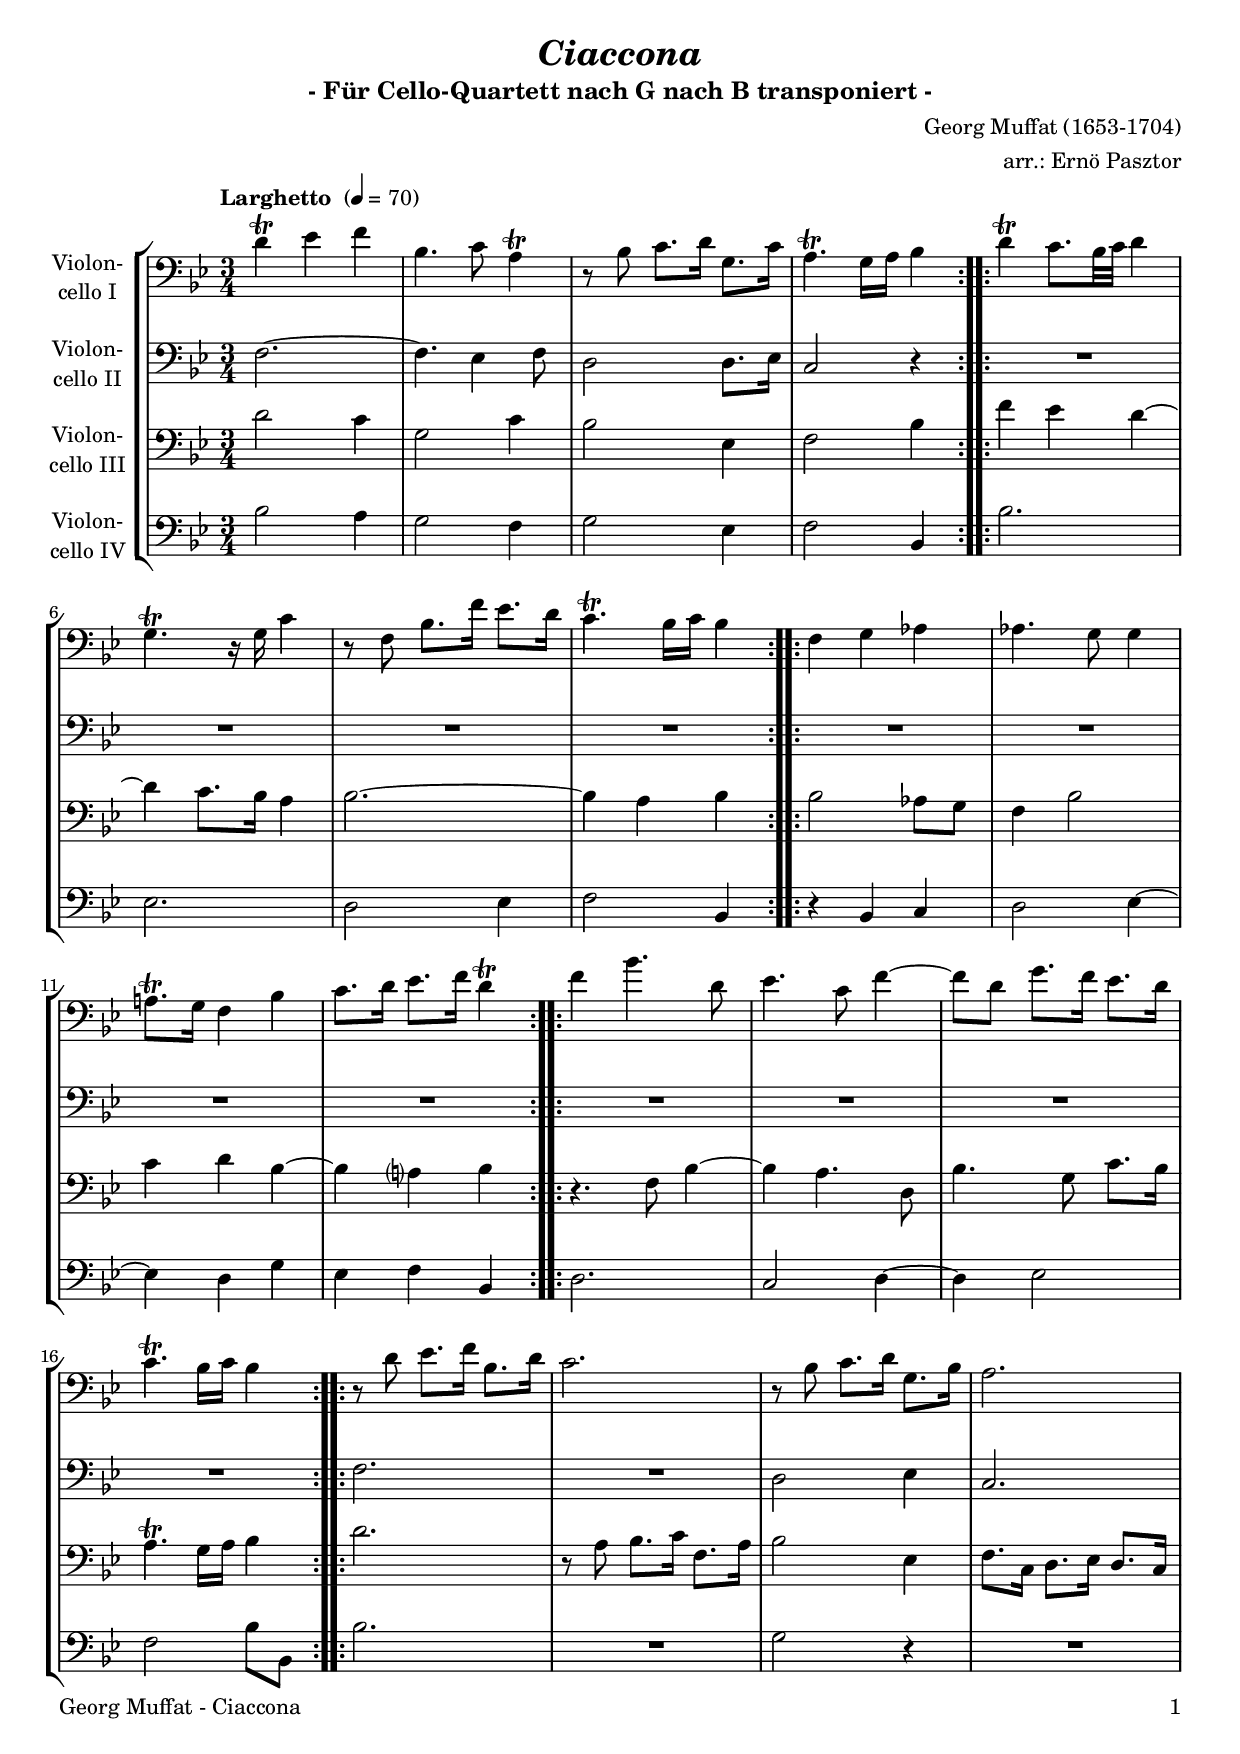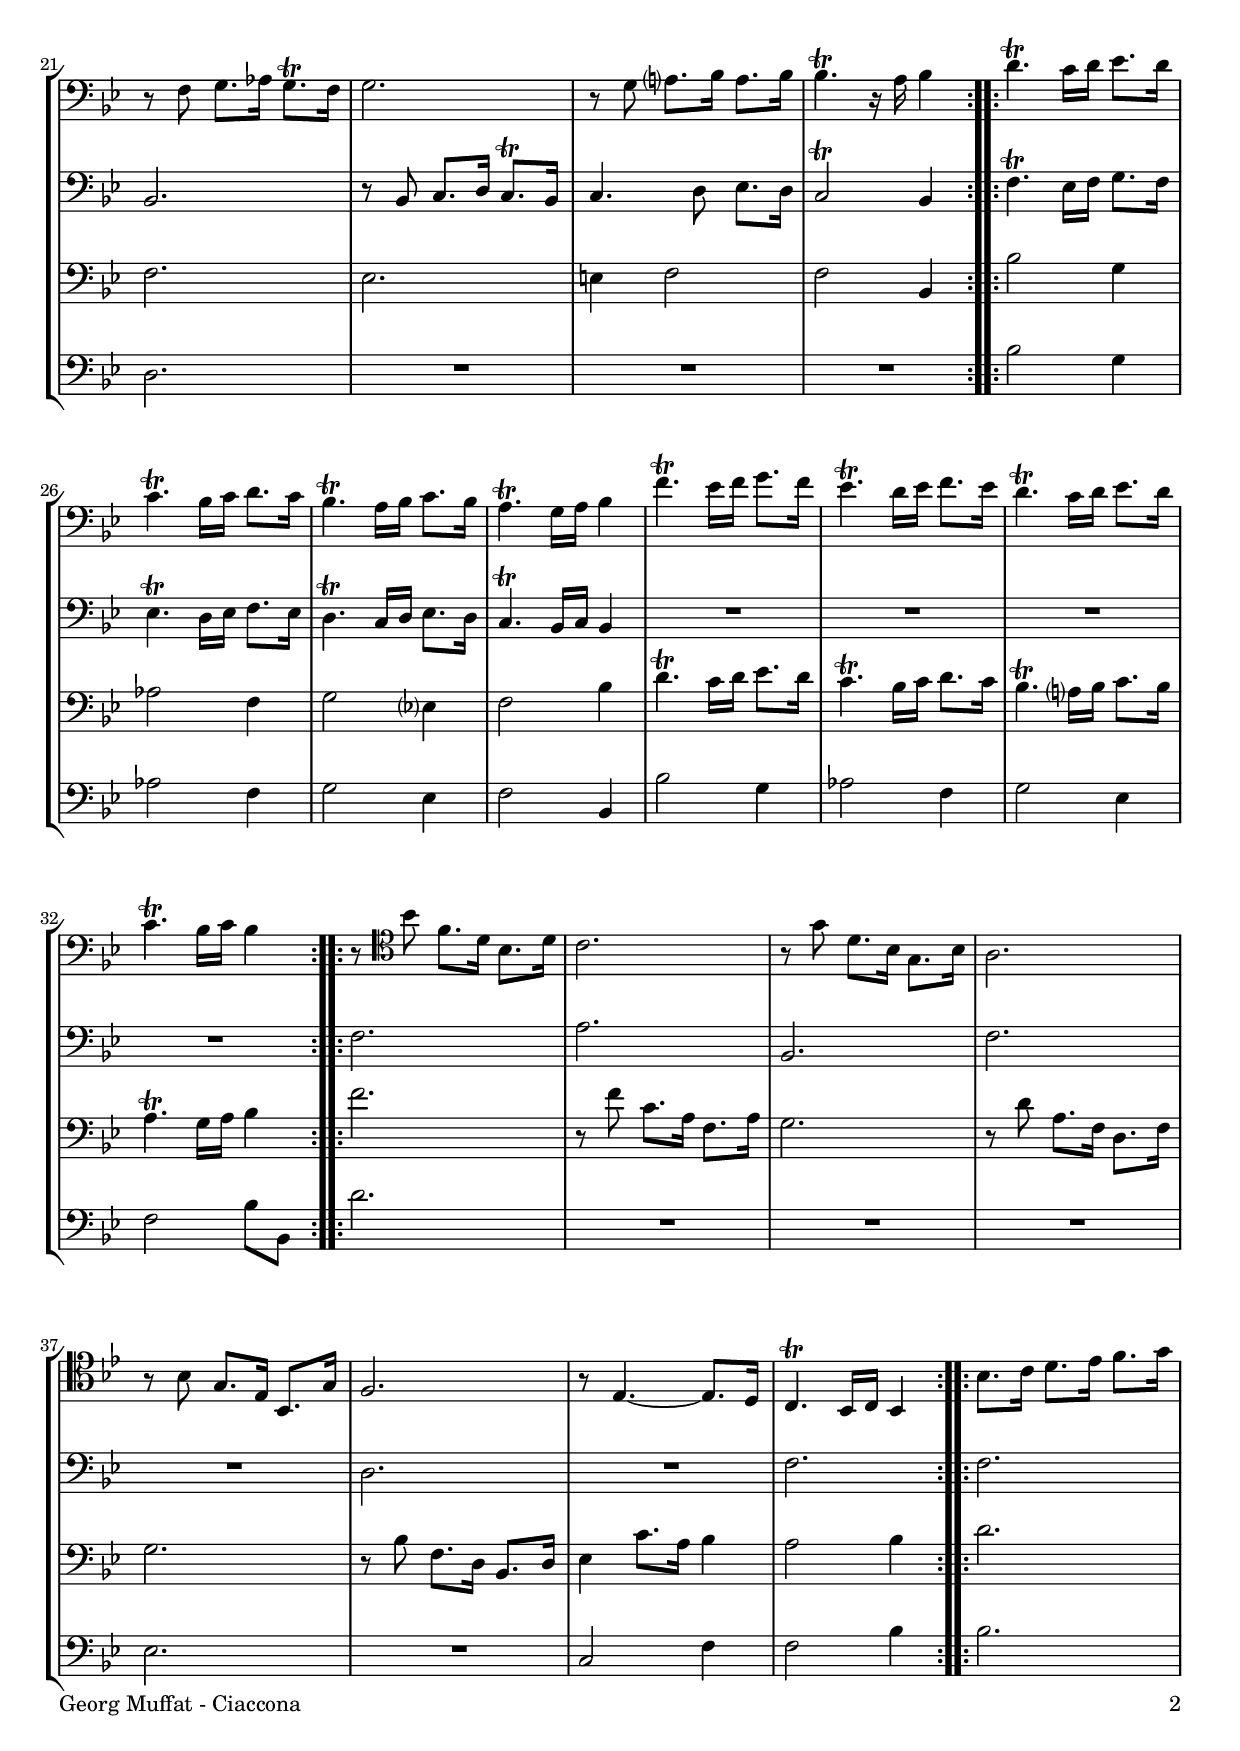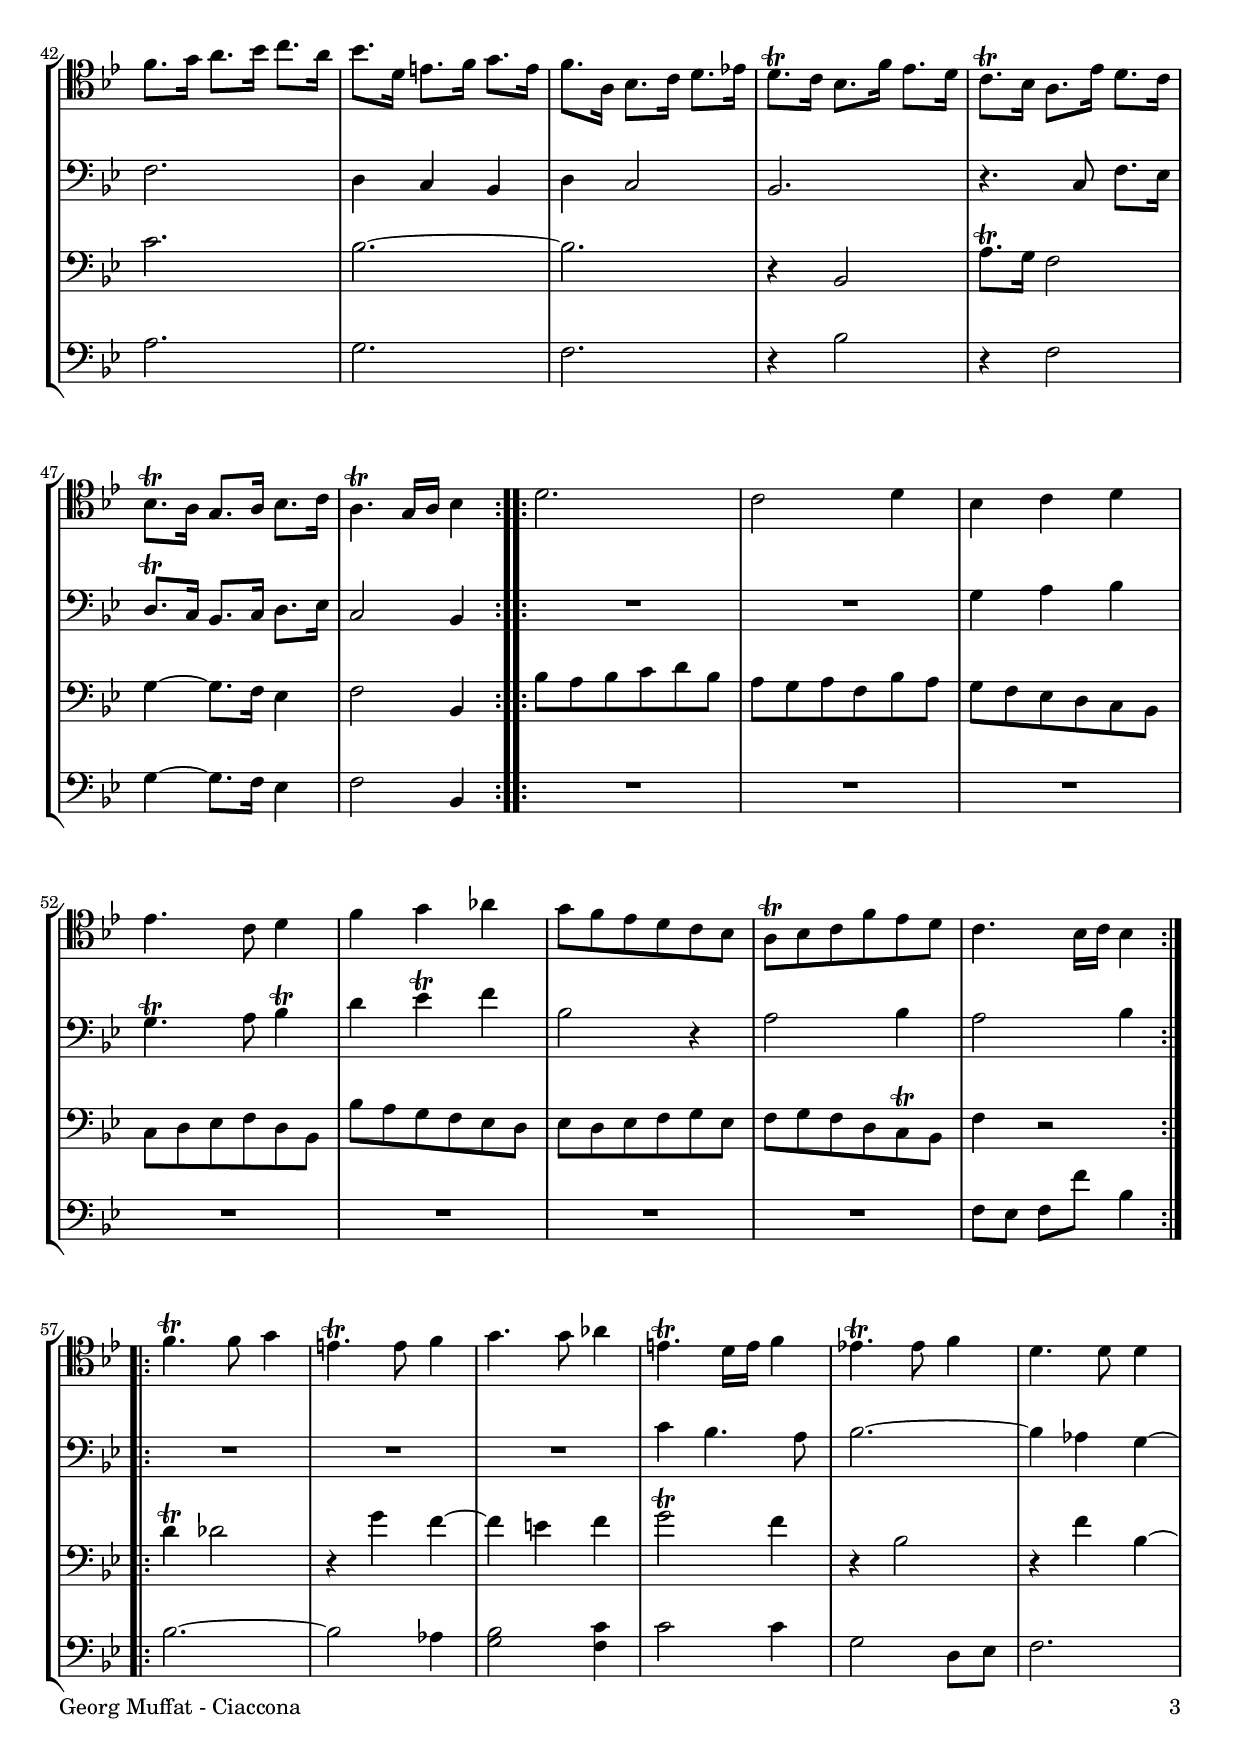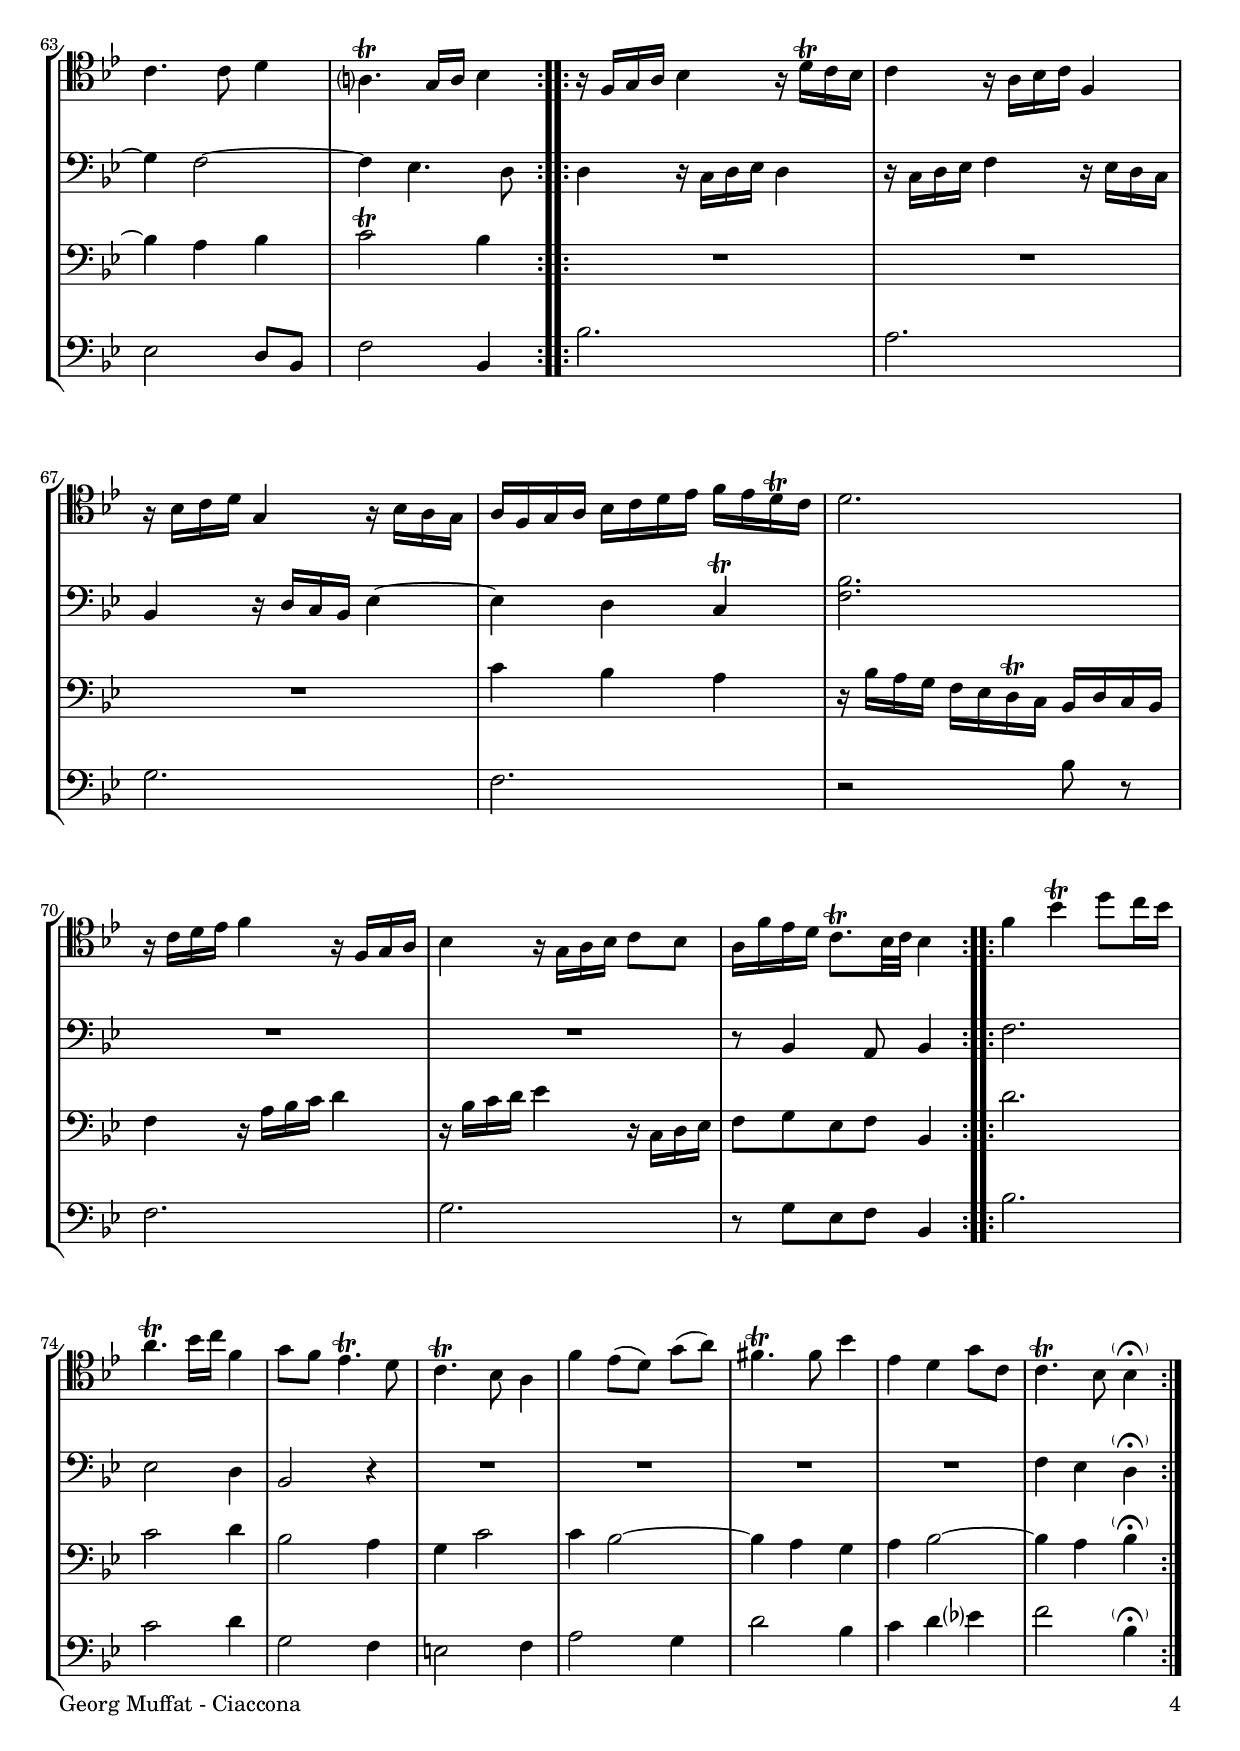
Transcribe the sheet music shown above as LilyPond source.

\version "2.18.2"
\include "deutsch.ly"
  
#(set-global-staff-size 19)

\header {
  title     = \markup \bold \italic "Ciaccona"
  subtitle  = "- Für Cello-Quartett nach G nach B transponiert -"
  composer  = "Georg Muffat (1653-1704)"
  arranger  = "arr.: Ernö Pasztor"
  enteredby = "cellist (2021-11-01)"
%  piece     = ""
}

voiceconsts = {
  \key g \major
  \time 3/4
  \clef "bass"
%  \numericTimeSignature
  \compressEmptyMeasures
  % Set default beaming for all staves
  \set Timing.beamExceptions = #'()
  \set Timing.baseMoment     = #(ly:make-moment 1 4)
  \set Timing.beatStructure  = #'(1 1 1)
  \tempo "Larghetto " 4=70
}

micl = "clarinet"
mifl = "flute"
miob = "oboe"
mifh = "french horn"
misx = "tenor sax"
mist = "string ensemble 1"
misz = "string ensemble 2"
miba = "cello"
mipz = "pizzicato strings"

va = \relative c' {
  \voiceconsts

  \repeat volta 2 {
    h4\trill c d
    g,4. a8 fis4\trill
    r8 g a8. h16 e,8. a16
    fis4.\trill e16 fis g4
  }

  \repeat volta 2 {
    h\trill a8. g32 a h4
    e,4.\trill r16 e a4

    r8 d, g8. d'16 c8. h16
    a4.\trill g16 a g4
  }

  \repeat volta 2 {
    d e f
    f4. e8 e4
    fis!8.\trill e16 d4 g
    a8. h16 c8. d16 h4\trill
  }

  \repeat volta 2 {
    d g4. h,8
    c4. a8 d4~
    d8 h e8. d16 c8. h16
    a4.\trill g16 a g4
  }

  \repeat volta 2 {
    r8 h c8. d16 g,8. h16
    a2.

    r8 g a8. h16 e,8. g16
    fis2.
    r8 d e8. f16 e8.\trill d16
    e2.
    r8 e fis?8. g16 fis8. g16
    g4.\trill r16 fis g4
  }

  \repeat volta 2 {
    h4.\trill a16 h c8. h16
    a4.\trill g16 a h8. a16
    g4.\trill fis16 g a8. g16
    fis4.\trill e16 fis g4
    d'4.\trill c16 d e8. d16
    c4.\trill h16 c d8. c16

    h4.\trill a16 h c8. h16
    a4.\trill g16 a g4
  }

  \repeat volta 2 {
    r8 \clef "tenor" g' d8. h16 g8. h16
    a2.
    r8 e' h8. g16 e8. g16
    fis2.

    r8 g e8. c16 g8. e'16
    d2.
    r8 c4.~ c8. h16
    a4.\trill g16 a g4
  }

  \repeat volta 2 {
    g'8. a16 h8. c16 d8. e16
    d8. e16 fis8. g16 a8. fis16

    g8. h,16 cis8. d16 e8. cis16
    d8. fis,16 g8. a16 h8. c!16
    h8.\trill a16 g8. d'16 c8. h16
    a8.\trill g16 fis8. c'16 h8. a16
    g8.\trill fis16 e8. fis16 g8. a16
    fis4.\trill e16 fis g4
  }

  \repeat volta 2 {
    h2.
    a2 h4
    g a h
    c4. a8 h4
    d e f
    e8[ d c h a g]
    fis[\trill g a d c h]
    a4. g16 a g4
  }

  \repeat volta 2 {
    d'4.\trill d8 e4
    cis4.\trill cis8 d4
    e4. e8 f4
    cis4.\trill h16 cis d4
    c!4.\trill c8 d4
    h4. h8 h4

    a4. a8 h4
    fis?4.\trill e16 fis g4
  }

  \repeat volta 2 {
    r16 d e fis g4 r16 h\trill a g
    a4 r16 fis g a d,4
    r16 g a h e,4 r16 g fis e

    fis d e fis g a h c d c h\trill a
    h2.
    r16 a h c d4 r16 d, e fis
    g4 r16 e fis g a8 g

    fis16 d' c h a8.\trill g32 a g4
  }

  \repeat volta 2 {
    d' g\trill h8 a16 g
    fis4.\trill g16 a d,4
    e8 d c4.\trill h8

    a4.\trill g8 fis4
    d' c8( h) e( fis)
    dis4.\trill dis8 g4
    c, h e8 a,
    a4.\trill g8 g4\parenthesize\fermata
  }
}

vb = \relative c {
  \voiceconsts

  \repeat volta 2 {
    d2.~
    d4. c4 d8
    h2 h8. c16
    a2 r4
  }

  \repeat volta 2 {
    R2.*4
  }

  \repeat volta 2 {
    R2.*4
  }

  \repeat volta 2 {
    R2.*4
  }

  \repeat volta 2 {
    d2.
    R

    h2 c4
    a2.
    g
    r8 g a8. h16 a8.\trill g16
    a4. h8 c8. h16
    a2\trill g4
  }

  \repeat volta 2 {
    d'4.\trill c16 d e8. d16
    c4.\trill h16 c d8. c16
    h4.\trill a16 h c8. h16
    a4.\trill g16 a g4
    R2.*4
  }

  \repeat volta 2 {
    d'2.
    fis
    g,
    d'

    R
    h
    R
    d
  }

  \repeat volta 2 {
    d
    d

    h4 a g
    h a2
    g2.
    r4. a8 d8. c16
    h8.\trill a16 g8. a16 h8. c16
    a2 g4
  }

  \repeat volta 2 {
    R2.*2
    e'4 fis g
    e4.\trill fis8 g4\trill
    h c\trill d
    g,2 r4
    fis2 g4
    fis2 g4
  }

  \repeat volta 2 {
    R2.*3
    a4 g4. fis8
    g2.~
    g4 f e~

    e d2~
    d4 c4. h8
  }

  \repeat volta 2 {
    h4 r16 a h c h4
    r16 a h c d4 r16 c h a
    g4 r16 h a g c4~

    c h a\trill
    <d g>2.
    R2.*2

    r8 g,4 fis8 g4
  }

  \repeat volta 2 {
    d'2.
    c2 h4
    g2 r4

    R2.*4
    d'4 c h\parenthesize\fermata
  }
}

vc = \relative c' {
  \voiceconsts

  \repeat volta 2 {
    h2 a4
    e2 a4
    g2 c,4
    d2 g4
  }

  \repeat volta 2 {
    d' c h~
    h a8. g16 fis4

    g2.~
    g4 fis g
  }

  \repeat volta 2 {
    g2 f8 e
    d4 g2
    a4 h g~
    g fis? g
  }

  \repeat volta 2 {
    r4. d8 g4~
    g fis4. h,8
    g'4. e8 a8. g16
    fis4.\trill e16 fis g4
  }

  \repeat volta 2 {
    h2.
    r8 fis g8. a16 d,8. fis16

    g2 c,4
    d8. a16 h8. c16 h8. a16
    d2.
    c
    cis4 d2
    d g,4
  }

  \repeat volta 2 {
    g'2 e4
    f2 d4
    e2 c?4
    d2 g4
    h4.\trill a16 h c8. h16
    a4.\trill g16 a h8. a16

    g4.\trill fis?16 g a8. g16
    fis4.\trill e16 fis g4
  }

  \repeat volta 2 {
    d'2.
    r8 d a8. fis16 d8. fis16
    e2.
    r8 h' fis8. d16 h8. d16

    e2.
    r8 g d8. h16 g8. h16
    c4 a'8. fis16 g4
    fis2 g4
  }

  \repeat volta 2 {
    h2.
    a

    g~
    g
    r4 g,2
    fis'8.\trill e16 d2
    e4~ e8. d16 c4
    d2 g,4
  }

  \repeat volta 2 {
    g'8[ fis g a h g]
    fis[ e fis d g fis]
    e[ d c h a g]
    a[ h c d h g]
    g'[ fis e d c h]
    c[ h c d e c]
    d[ e d h a\trill g]
    d'4 r2
  }

  \repeat volta 2 {
    h'4\trill b2
    r4 e d~
    d cis d
    e2\trill d4
    r g,2
    r4 d' g,~

    g fis g
    a2\trill g4
  }

  \repeat volta 2 {
    R2.*3
    a4 g fis
    r16 g fis e d c h\trill a g h a g
    d'4 r16 fis g a h4
    r16 g a h c4 r16 a, h c

    d8[ e c d] g,4
  }

  \repeat volta 2 {
    h'2.
    a2 h4
    g2 fis4

    e a2
    a4 g2~
    g4 fis e
    fis g2~
    g4 fis g\parenthesize\fermata
  }
}

vd = \relative c' {
  \voiceconsts

  \repeat volta 2 {
    g2 fis4
    e2 d4
    e2 c4
    d2 g,4
  }

  \repeat volta 2 {
    g'2.
    c,

    h2 c4
    d2 g,4
  }

  \repeat volta 2 {
    r g a
    h2 c4~
    c h e
    c d g,
  }

  \repeat volta 2 {
    h2.
    a2 h4~
    h c2
    d g8 g,
  }

  \repeat volta 2 {
    g'2.
    R
    e2 r4
    R2.
    h2.
    R2.*3
  }

  \repeat volta 2 {
    g'2 e4
    f2 d4
    e2 c4
    d2 g,4
    g'2 e4
    f2 d4

    e2 c4
    d2 g8 g,
  }

  \repeat volta 2 {
    h'2.
    R2.*3

    c,2.
    R
    a2 d4
    d2 g4
  }

  \repeat volta 2 {
    g2.
    fis

    e
    d
    r4 g2
    r4 d2
    e4~ e8. d16 c4
    d2 g,4
  }

  \repeat volta 2 {
    R2.*7
    d'8 c d d' g,4
  }

  \repeat volta 2 {
    g2.~
    g2 f4
    <e g>2 <d a'>4
    a'2 a4
    e2 h8 c
    d2.

    c2 h8 g
    d'2 g,4
  }

  \repeat volta 2 {
    g'2.
    fis
    e

    d r2 g8 r
    d2.
    e

    r8 e[ c d] g,4
  }

  \repeat volta 2 {
    g'2.
    a2 h4
    e,2 d4

    cis2 d4
    fis2 e4
    h'2 g4
    a h c?
    d2 g,4\parenthesize\fermata
  }
}


music = \new StaffGroup <<
      \new Staff {
	\set Staff.midiInstrument = \miba
	\set Staff.instrumentName = \markup \center-column { "Violon-" "cello I" }
	\transpose g b { \va }
      }

      \new Staff {
	\set Staff.midiInstrument = \miba
	\set Staff.instrumentName = \markup \center-column { "Violon-" "cello II" }
	\transpose g b { \vb }
      }

      \new Staff {
	\set Staff.midiInstrument = \miba
	\set Staff.instrumentName = \markup \center-column { "Violon-" "cello III" }
	\transpose g b { \vc }
      }

      \new Staff {
	\set Staff.midiInstrument = \miba
	\set Staff.instrumentName = \markup \center-column { "Violon-" "cello IV" }
	\transpose g b { \vd }
      }
>>

\book {
   \paper {
    print-page-number = ##t
    print-first-page-number = ##t
    ragged-last-bottom = ##f
    oddHeaderMarkup = \markup \null
    evenHeaderMarkup = \markup \null
    oddFooterMarkup = \markup {
      \fill-line {
        \on-the-fly #print-page-number-check-first
        "Georg Muffat - Ciaccona" \fromproperty #'page:page-number-string
      }
    }
    evenFooterMarkup = \oddFooterMarkup
  } \score {
    \music
    \layout {}
  }

  \score {
    \unfoldRepeats \music

    \midi {
      \context {
        \Score
      }
    }
  }
}